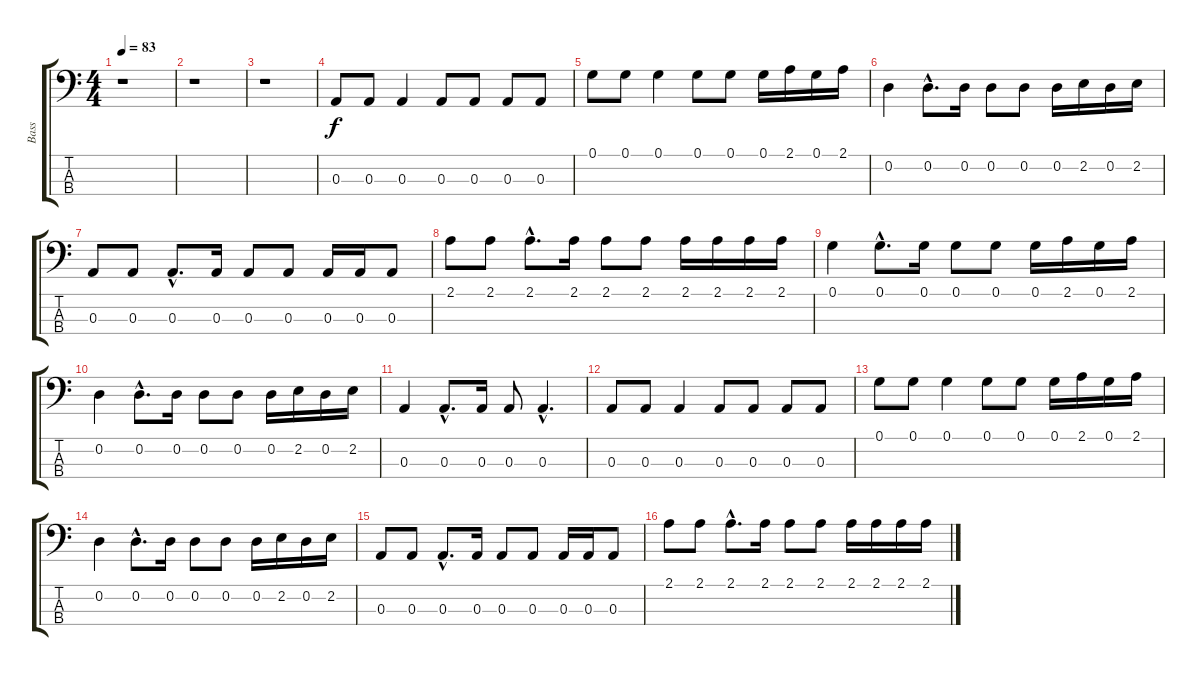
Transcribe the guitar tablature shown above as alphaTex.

\track ("Bass" "Bass") {instrument slapbass2}
\staff {score tabs}
\tuning (G2 D2 A1 E1) {hide}
\ts (4 4)
\tempo 83
\clef f4
\ks c
r.1{dy f instrument slapbass2} |
r.1 |
r.1 |
0.3.8 0.3.8 0.3.4 0.3.8 0.3.8 0.3.8 0.3.8 |
0.1.8 0.1.8 0.1.4 0.1.8 0.1.8 0.1.16 2.1.16 0.1.16 2.1.16 |
0.2.4 0.2{hac}.8{d} 0.2.16 0.2.8 0.2.8 0.2.16 2.2.16 0.2.16 2.2.16 |
0.3.8 0.3.8 0.3{hac}.8{d} 0.3.16 0.3.8 0.3.8 0.3.16 0.3.16 0.3.8 |
2.1.8 2.1.8 2.1{hac}.8{d} 2.1.16 2.1.8 2.1.8 2.1.16 2.1.16 2.1.16 2.1.16 |
0.1.4 0.1{hac}.8{d} 0.1.16 0.1.8 0.1.8 0.1.16 2.1.16 0.1.16 2.1.16 |
0.2.4 0.2{hac}.8{d} 0.2.16 0.2.8 0.2.8 0.2.16 2.2.16 0.2.16 2.2.16 |
0.3.4 0.3{hac}.8{d} 0.3.16 0.3.8 0.3{hac}.4{d} |
0.3.8 0.3.8 0.3.4 0.3.8 0.3.8 0.3.8 0.3.8 |
0.1.8 0.1.8 0.1.4 0.1.8 0.1.8 0.1.16 2.1.16 0.1.16 2.1.16 |
0.2.4 0.2{hac}.8{d} 0.2.16 0.2.8 0.2.8 0.2.16 2.2.16 0.2.16 2.2.16 |
0.3.8 0.3.8 0.3{hac}.8{d} 0.3.16 0.3.8 0.3.8 0.3.16 0.3.16 0.3.8 |
2.1.8 2.1.8 2.1{hac}.8{d} 2.1.16 2.1.8 2.1.8 2.1.16 2.1.16 2.1.16 2.1.16
